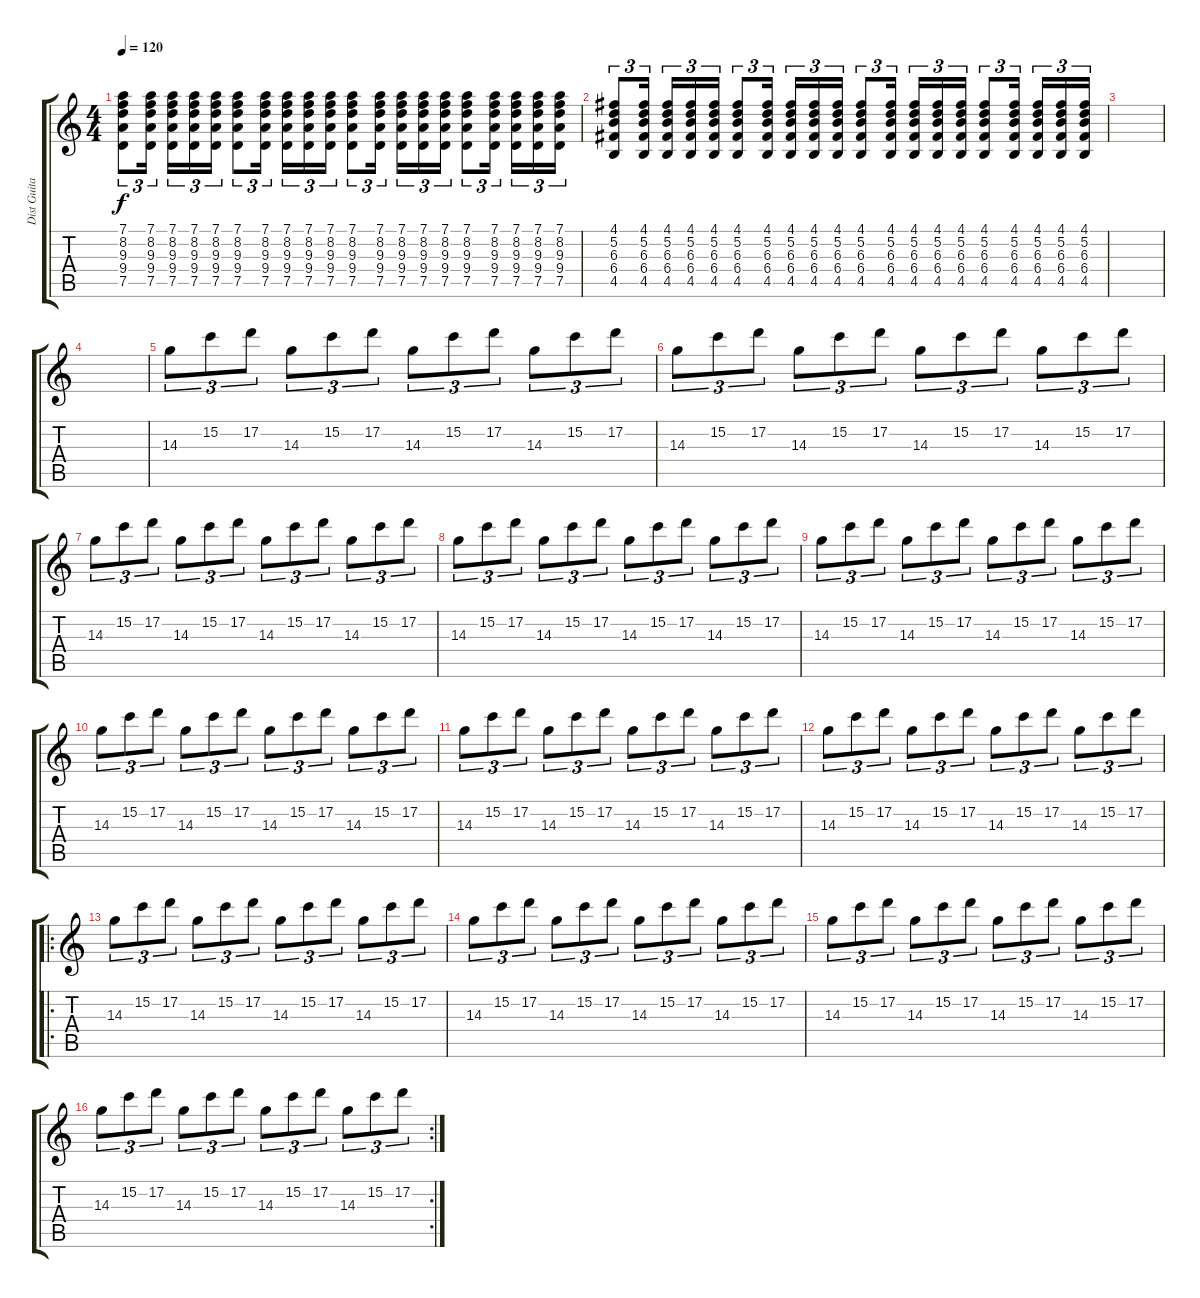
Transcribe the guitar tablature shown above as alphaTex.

\track ("Dist Guitar I" "Dist Guita") {instrument distortionguitar}
\staff {score tabs}
\tuning (D4 A3 F3 C3 G2 D2) {hide}
\ts (4 4)
\tempo 120
\clef g2
\ks c
(7.1 8.2 9.3 9.4 7.5).8{tu (3 2) dy f volume 16 instrument acousticguitarnylon} (7.1 8.2 9.3 9.4 7.5).16{tu (3 2) volume 3} (7.1 8.2 9.3 9.4 7.5).16{tu (3 2)} (7.1 8.2 9.3 9.4 7.5).16{tu (3 2)} (7.1 8.2 9.3 9.4 7.5).16{tu (3 2)} (7.1 8.2 9.3 9.4 7.5).8{tu (3 2)} (7.1 8.2 9.3 9.4 7.5).16{tu (3 2)} (7.1 8.2 9.3 9.4 7.5).16{tu (3 2)} (7.1 8.2 9.3 9.4 7.5).16{tu (3 2)} (7.1 8.2 9.3 9.4 7.5).16{tu (3 2)} (7.1 8.2 9.3 9.4 7.5).8{tu (3 2)} (7.1 8.2 9.3 9.4 7.5).16{tu (3 2)} (7.1 8.2 9.3 9.4 7.5).16{tu (3 2)} (7.1 8.2 9.3 9.4 7.5).16{tu (3 2)} (7.1 8.2 9.3 9.4 7.5).16{tu (3 2)} (7.1 8.2 9.3 9.4 7.5).8{tu (3 2)} (7.1 8.2 9.3 9.4 7.5).16{tu (3 2)} (7.1 8.2 9.3 9.4 7.5).16{tu (3 2)} (7.1 8.2 9.3 9.4 7.5).16{tu (3 2)} (7.1 8.2 9.3 9.4 7.5).16{tu (3 2)} |
(4.1 5.2 6.3 6.4 4.5).8{tu (3 2)} (4.1 5.2 6.3 6.4 4.5).16{tu (3 2)} (4.1 5.2 6.3 6.4 4.5).16{tu (3 2)} (4.1 5.2 6.3 6.4 4.5).16{tu (3 2)} (4.1 5.2 6.3 6.4 4.5).16{tu (3 2)} (4.1 5.2 6.3 6.4 4.5).8{tu (3 2)} (4.1 5.2 6.3 6.4 4.5).16{tu (3 2)} (4.1 5.2 6.3 6.4 4.5).16{tu (3 2)} (4.1 5.2 6.3 6.4 4.5).16{tu (3 2)} (4.1 5.2 6.3 6.4 4.5).16{tu (3 2)} (4.1 5.2 6.3 6.4 4.5).8{tu (3 2)} (4.1 5.2 6.3 6.4 4.5).16{tu (3 2)} (4.1 5.2 6.3 6.4 4.5).16{tu (3 2)} (4.1 5.2 6.3 6.4 4.5).16{tu (3 2)} (4.1 5.2 6.3 6.4 4.5).16{tu (3 2)} (4.1 5.2 6.3 6.4 4.5).8{tu (3 2)} (4.1 5.2 6.3 6.4 4.5).16{tu (3 2)} (4.1 5.2 6.3 6.4 4.5).16{tu (3 2)} (4.1 5.2 6.3 6.4 4.5).16{tu (3 2)} (4.1 5.2 6.3 6.4 4.5).16{tu (3 2)} |
|
|
14.3.8{tu (3 2) volume 13 instrument distortionguitar} 15.2.8{tu (3 2)} 17.2.8{tu (3 2)} 14.3.8{tu (3 2)} 15.2.8{tu (3 2)} 17.2.8{tu (3 2)} 14.3.8{tu (3 2)} 15.2.8{tu (3 2)} 17.2.8{tu (3 2)} 14.3.8{tu (3 2)} 15.2.8{tu (3 2)} 17.2.8{tu (3 2)} |
14.3.8{tu (3 2)} 15.2.8{tu (3 2)} 17.2.8{tu (3 2)} 14.3.8{tu (3 2)} 15.2.8{tu (3 2)} 17.2.8{tu (3 2)} 14.3.8{tu (3 2)} 15.2.8{tu (3 2)} 17.2.8{tu (3 2)} 14.3.8{tu (3 2)} 15.2.8{tu (3 2)} 17.2.8{tu (3 2)} |
14.3.8{tu (3 2)} 15.2.8{tu (3 2)} 17.2.8{tu (3 2)} 14.3.8{tu (3 2)} 15.2.8{tu (3 2)} 17.2.8{tu (3 2)} 14.3.8{tu (3 2)} 15.2.8{tu (3 2)} 17.2.8{tu (3 2)} 14.3.8{tu (3 2)} 15.2.8{tu (3 2)} 17.2.8{tu (3 2)} |
14.3.8{tu (3 2)} 15.2.8{tu (3 2)} 17.2.8{tu (3 2)} 14.3.8{tu (3 2)} 15.2.8{tu (3 2)} 17.2.8{tu (3 2)} 14.3.8{tu (3 2)} 15.2.8{tu (3 2)} 17.2.8{tu (3 2)} 14.3.8{tu (3 2)} 15.2.8{tu (3 2)} 17.2.8{tu (3 2)} |
14.3.8{tu (3 2) instrument distortionguitar} 15.2.8{tu (3 2)} 17.2.8{tu (3 2)} 14.3.8{tu (3 2)} 15.2.8{tu (3 2)} 17.2.8{tu (3 2)} 14.3.8{tu (3 2)} 15.2.8{tu (3 2)} 17.2.8{tu (3 2)} 14.3.8{tu (3 2)} 15.2.8{tu (3 2)} 17.2.8{tu (3 2)} |
14.3.8{tu (3 2)} 15.2.8{tu (3 2)} 17.2.8{tu (3 2)} 14.3.8{tu (3 2)} 15.2.8{tu (3 2)} 17.2.8{tu (3 2)} 14.3.8{tu (3 2)} 15.2.8{tu (3 2)} 17.2.8{tu (3 2)} 14.3.8{tu (3 2)} 15.2.8{tu (3 2)} 17.2.8{tu (3 2)} |
14.3.8{tu (3 2)} 15.2.8{tu (3 2)} 17.2.8{tu (3 2)} 14.3.8{tu (3 2)} 15.2.8{tu (3 2)} 17.2.8{tu (3 2)} 14.3.8{tu (3 2)} 15.2.8{tu (3 2)} 17.2.8{tu (3 2)} 14.3.8{tu (3 2)} 15.2.8{tu (3 2)} 17.2.8{tu (3 2)} |
14.3.8{tu (3 2)} 15.2.8{tu (3 2)} 17.2.8{tu (3 2)} 14.3.8{tu (3 2)} 15.2.8{tu (3 2)} 17.2.8{tu (3 2)} 14.3.8{tu (3 2)} 15.2.8{tu (3 2)} 17.2.8{tu (3 2)} 14.3.8{tu (3 2)} 15.2.8{tu (3 2)} 17.2.8{tu (3 2)} |
\ro
14.3.8{tu (3 2) instrument distortionguitar} 15.2.8{tu (3 2)} 17.2.8{tu (3 2)} 14.3.8{tu (3 2)} 15.2.8{tu (3 2)} 17.2.8{tu (3 2)} 14.3.8{tu (3 2)} 15.2.8{tu (3 2)} 17.2.8{tu (3 2)} 14.3.8{tu (3 2)} 15.2.8{tu (3 2)} 17.2.8{tu (3 2)} |
14.3.8{tu (3 2)} 15.2.8{tu (3 2)} 17.2.8{tu (3 2)} 14.3.8{tu (3 2)} 15.2.8{tu (3 2)} 17.2.8{tu (3 2)} 14.3.8{tu (3 2)} 15.2.8{tu (3 2)} 17.2.8{tu (3 2)} 14.3.8{tu (3 2)} 15.2.8{tu (3 2)} 17.2.8{tu (3 2)} |
14.3.8{tu (3 2)} 15.2.8{tu (3 2)} 17.2.8{tu (3 2)} 14.3.8{tu (3 2)} 15.2.8{tu (3 2)} 17.2.8{tu (3 2)} 14.3.8{tu (3 2)} 15.2.8{tu (3 2)} 17.2.8{tu (3 2)} 14.3.8{tu (3 2)} 15.2.8{tu (3 2)} 17.2.8{tu (3 2)} |
\rc 2
14.3.8{tu (3 2)} 15.2.8{tu (3 2)} 17.2.8{tu (3 2)} 14.3.8{tu (3 2)} 15.2.8{tu (3 2)} 17.2.8{tu (3 2)} 14.3.8{tu (3 2)} 15.2.8{tu (3 2)} 17.2.8{tu (3 2)} 14.3.8{tu (3 2)} 15.2.8{tu (3 2)} 17.2.8{tu (3 2)}
